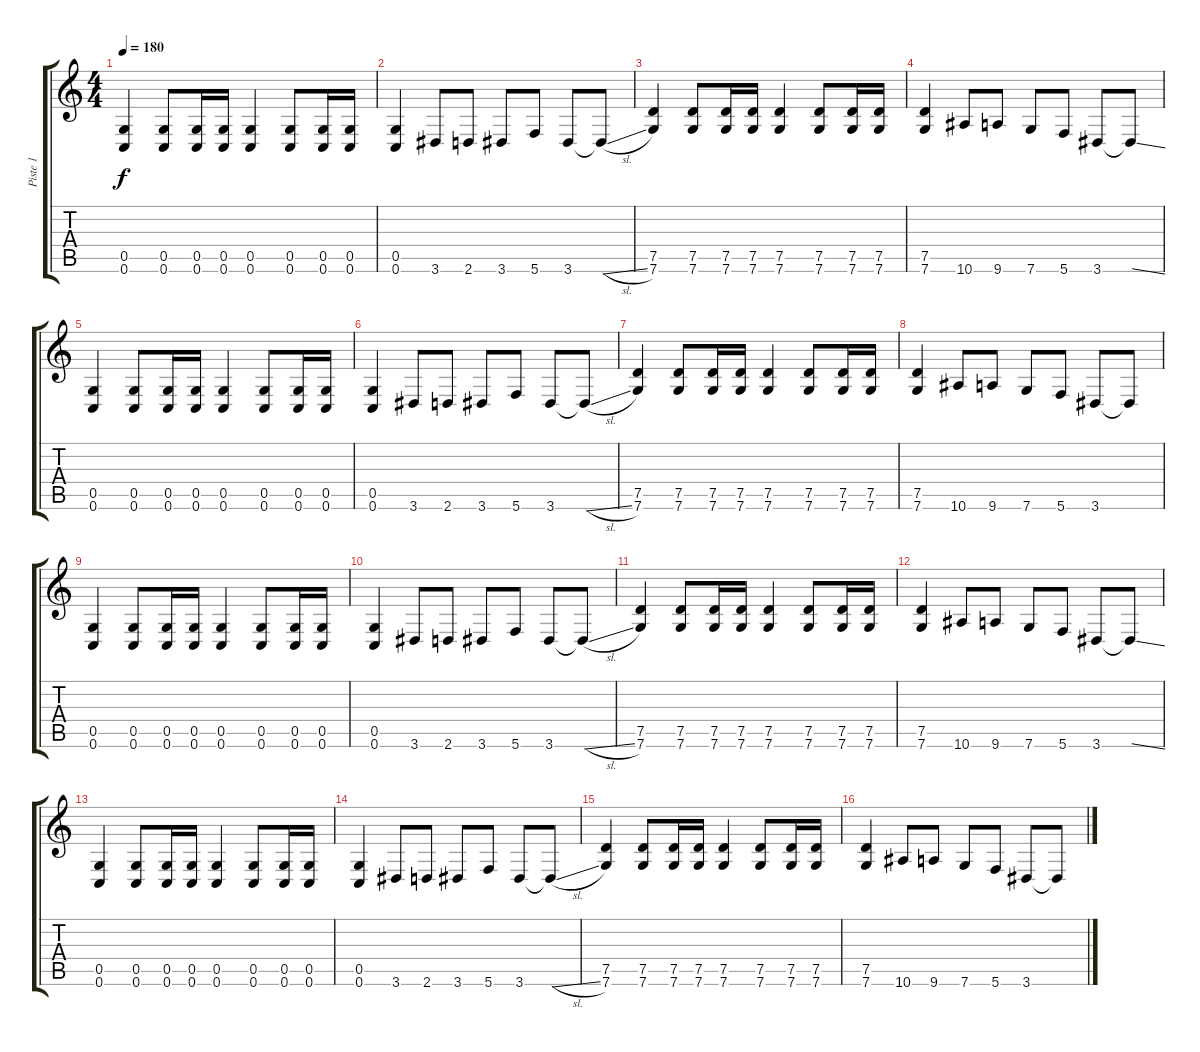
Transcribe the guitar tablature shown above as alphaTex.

\track ("Piste 1" "Piste 1") {instrument distortionguitar}
\staff {score tabs}
\tuning (D4 A3 F3 C3 G2 C2) {hide}
\ts (4 4)
\tempo 180
\clef g2
\ks c
(0.5 0.6).4{dy f} (0.5 0.6).8 (0.5 0.6).16 (0.5 0.6).16 (0.5 0.6).4 (0.5 0.6).8 (0.5 0.6).16 (0.5 0.6).16 |
(0.5 0.6).4 3.6.8 2.6.8 3.6.8 5.6.8 3.6.8 3.6{sl t}.8 |
(7.5 7.6).4 (7.5 7.6).8 (7.5 7.6).16 (7.5 7.6).16 (7.5 7.6).4 (7.5 7.6).8 (7.5 7.6).16 (7.5 7.6).16 |
(7.5 7.6).4 10.6.8 9.6.8 7.6.8 5.6.8 3.6.8 3.6{ss t}.8 |
(0.5 0.6).4 (0.5 0.6).8 (0.5 0.6).16 (0.5 0.6).16 (0.5 0.6).4 (0.5 0.6).8 (0.5 0.6).16 (0.5 0.6).16 |
(0.5 0.6).4 3.6.8 2.6.8 3.6.8 5.6.8 3.6.8 3.6{sl t}.8 |
(7.5 7.6).4 (7.5 7.6).8 (7.5 7.6).16 (7.5 7.6).16 (7.5 7.6).4 (7.5 7.6).8 (7.5 7.6).16 (7.5 7.6).16 |
(7.5 7.6).4 10.6.8 9.6.8 7.6.8 5.6.8 3.6.8 3.6{t}.8 |
(0.5 0.6).4 (0.5 0.6).8 (0.5 0.6).16 (0.5 0.6).16 (0.5 0.6).4 (0.5 0.6).8 (0.5 0.6).16 (0.5 0.6).16 |
(0.5 0.6).4 3.6.8 2.6.8 3.6.8 5.6.8 3.6.8 3.6{sl t}.8 |
(7.5 7.6).4 (7.5 7.6).8 (7.5 7.6).16 (7.5 7.6).16 (7.5 7.6).4 (7.5 7.6).8 (7.5 7.6).16 (7.5 7.6).16 |
(7.5 7.6).4 10.6.8 9.6.8 7.6.8 5.6.8 3.6.8 3.6{ss t}.8 |
(0.5 0.6).4 (0.5 0.6).8 (0.5 0.6).16 (0.5 0.6).16 (0.5 0.6).4 (0.5 0.6).8 (0.5 0.6).16 (0.5 0.6).16 |
(0.5 0.6).4 3.6.8 2.6.8 3.6.8 5.6.8 3.6.8 3.6{sl t}.8 |
(7.5 7.6).4 (7.5 7.6).8 (7.5 7.6).16 (7.5 7.6).16 (7.5 7.6).4 (7.5 7.6).8 (7.5 7.6).16 (7.5 7.6).16 |
(7.5 7.6).4 10.6.8 9.6.8 7.6.8 5.6.8 3.6.8 3.6{ss t}.8
